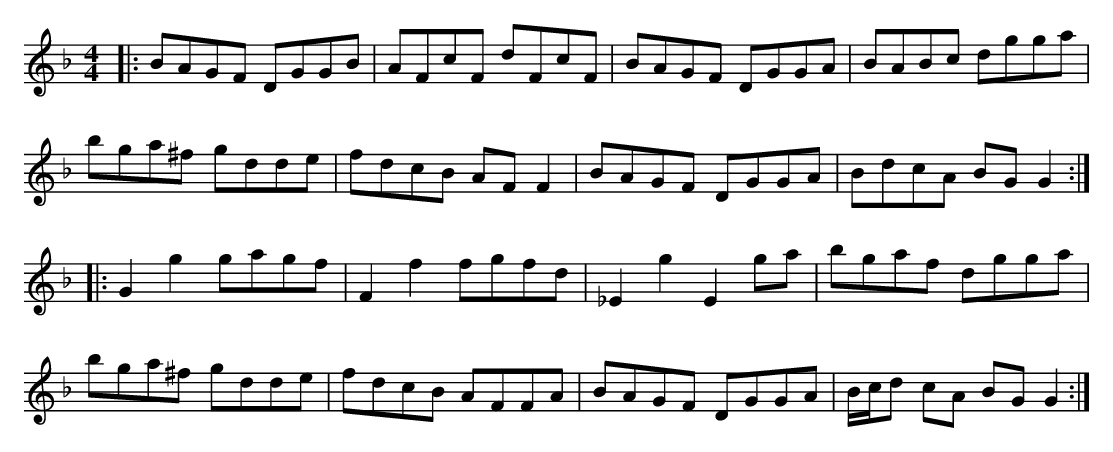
X:1
M:4/4
K:F
|:BAGF DGGB|AFcF dFcF|BAGF DGGA|BABc dgga|
bga^f gdde|fdcB AF F2|BAGF DGGA|BdcA BG G2:|
|:G2 g2 gagf|F2 f2 fgfd|_E2 g2 E2 ga|bgaf dgga|
bga^f gdde|fdcB AFFA|BAGF DGGA|B/c/d cA BG G2:|
